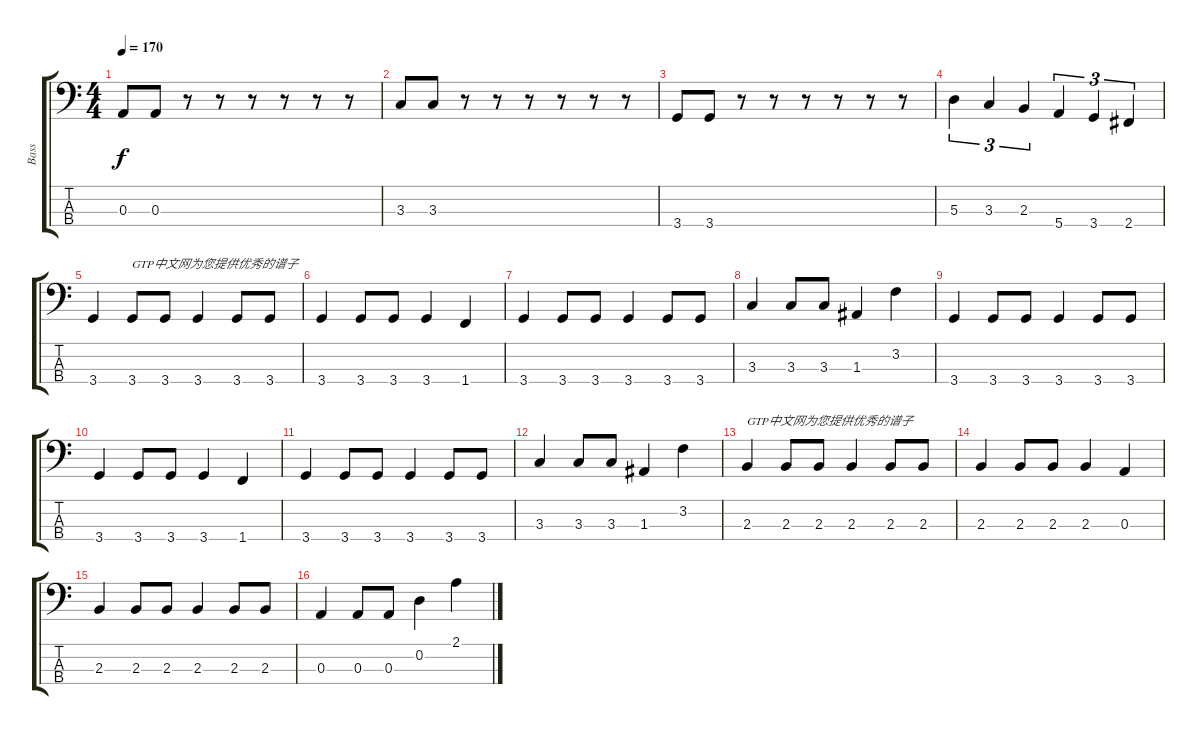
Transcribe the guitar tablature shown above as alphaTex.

\track ("Bass" "Bass") {instrument electricbassfinger}
\staff {score tabs}
\tuning (G2 D2 A1 E1) {hide}
\ts (4 4)
\tempo 170
\clef f4
\ks c
0.3.8{dy f} 0.3.8 r.8 r.8 r.8 r.8 r.8 r.8 |
3.3.8 3.3.8 r.8 r.8 r.8 r.8 r.8 r.8 |
3.4.8 3.4.8 r.8 r.8 r.8 r.8 r.8 r.8 |
5.3.4{tu (3 2)} 3.3.4{tu (3 2)} 2.3.4{tu (3 2)} 5.4.4{tu (3 2)} 3.4.4{tu (3 2)} 2.4.4{tu (3 2)} |
3.4.4 3.4.8{txt "GTP中文网为您提供优秀的谱子"} 3.4.8 3.4.4 3.4.8 3.4.8 |
3.4.4 3.4.8 3.4.8 3.4.4 1.4.4 |
3.4.4 3.4.8 3.4.8 3.4.4 3.4.8 3.4.8 |
3.3.4 3.3.8 3.3.8 1.3.4 3.2.4 |
3.4.4 3.4.8 3.4.8 3.4.4 3.4.8 3.4.8 |
3.4.4 3.4.8 3.4.8 3.4.4 1.4.4 |
3.4.4 3.4.8 3.4.8 3.4.4 3.4.8 3.4.8 |
3.3.4 3.3.8 3.3.8 1.3.4 3.2.4 |
2.3.4{txt "GTP中文网为您提供优秀的谱子"} 2.3.8 2.3.8 2.3.4 2.3.8 2.3.8 |
2.3.4 2.3.8 2.3.8 2.3.4 0.3.4 |
2.3.4 2.3.8 2.3.8 2.3.4 2.3.8 2.3.8 |
0.3.4 0.3.8 0.3.8 0.2.4 2.1.4
